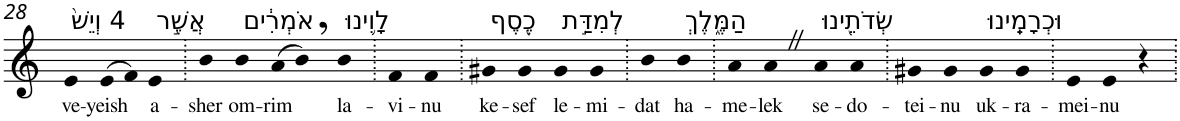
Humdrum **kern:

**kern	**text
*part1	*part1
*staff1	*staff1
*I"Piano	*
*I'Pno	*
!!LO:PB:g=z
*clefG2	*
*k[]	*
=28	=28
!LO:TX:a:t=4 וְיֵשׁ֙	!
!	!LO:LY:b
4e	ve-
!	!LO:LY:b
(>8e	-yeish
8f)	.
!LO:TX:a:t=אֲשֶׁ֣ר	!
!	!LO:LY:b
4e	a-
=29.	=29.
!	!LO:LY:b
4b	-sher
!LO:TX:a:t=אֹמְרִ֔ים	!
!	!LO:LY:b
4b	om-
!	!LO:LY:b
(>8a	-rim
8b,)	.
!LO:TX:a:t=לָוִ֥ינוּ	!
!	!LO:LY:b
4b	la-
=30.	=30.
!	!LO:LY:b
4f	-vi-
!	!LO:LY:b
4f	-nu
=31.	=31.
!LO:TX:a:t=כֶ֖סֶף	!
!	!LO:LY:b
4g#X	ke-
!	!LO:LY:b
4g#	-sef
!LO:TX:a:t=לְמִדַּ֣ת	!
!	!LO:LY:b
4g#	le-
!	!LO:LY:b
4g#	-mi-
=32.	=32.
!	!LO:LY:b
4b	-dat
!LO:TX:a:t=הַמֶּ֑לֶךְ	!
!	!LO:LY:b
4b	ha-
=33.	=33.
!	!LO:LY:b
4a	-me-
!	!LO:LY:b
4aZ	-lek
!LO:TX:a:t=שְׂדֹתֵ֖ינוּ	!
!	!LO:LY:b
4a	se-
!	!LO:LY:b
4a	-do-
=34.	=34.
!	!LO:LY:b
4g#X	-tei-
!	!LO:LY:b
4g#	-nu
!LO:TX:a:t=וּכְרָמֵֽינוּ	!
!	!LO:LY:b
4g#	uk-
!	!LO:LY:b
4g#	-ra-
=35.	=35.
!	!LO:LY:b
4e	-mei-
!	!LO:LY:b
4e	-nu
4r	.
=.	=.
*-	*-
